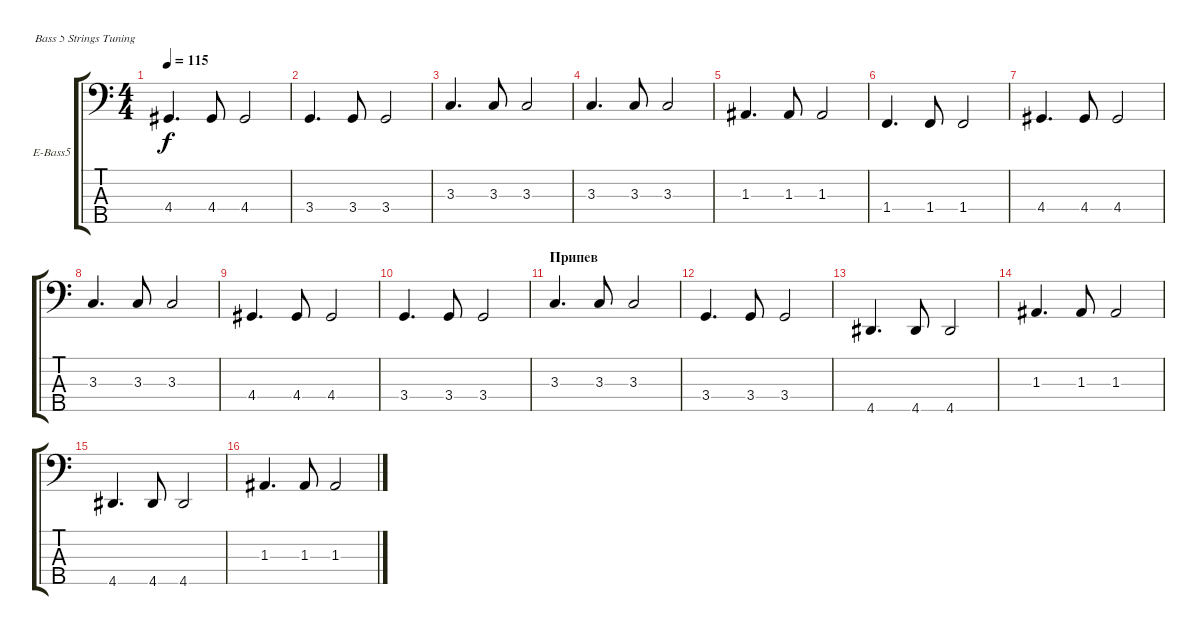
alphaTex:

\defaultSystemsLayout 4
\bracketExtendMode groupsimilarinstruments
\firstSystemTrackNameOrientation horizontal
\otherSystemsTrackNameOrientation horizontal
\track ("Electric Bass" "E-Bass5") {instrument electricbassfinger}
\staff {score tabs}
\tuning (G2 D2 A1 E1 B0)
\ts (4 4)
\tempo 115
\clef f4
\scale
0.333333
\ks c
4.4.4{d dy f} 4.4.8 4.4.2 |
\scale
0.333333 3.4.4{d} 3.4.8 3.4.2 |
\scale
0.333333 3.3.4{d} 3.3.8 3.3.2 |
\scale
0.333333 3.3.4{d} 3.3.8 3.3.2 |
\scale
0.333333 1.3.4{d} 1.3.8 1.3.2 |
\scale
0.333333 1.4.4{d} 1.4.8 1.4.2 |
\scale
0.333333 4.4.4{d} 4.4.8 4.4.2 |
\scale
0.333333 3.3.4{d} 3.3.8 3.3.2 |
\scale
0.333333 4.4.4{d} 4.4.8 4.4.2 |
\scale
0.333333 3.4.4{d} 3.4.8 3.4.2 |
\section ("" "Припев")
\scale
0.333333 3.3.4{d} 3.3.8 3.3.2 |
3.4.4{d} 3.4.8 3.4.2 |
4.5.4{d} 4.5.8 4.5.2 |
1.3.4{d} 1.3.8 1.3.2 |
4.5.4{d} 4.5.8 4.5.2 |
1.3.4{d} 1.3.8 1.3.2
